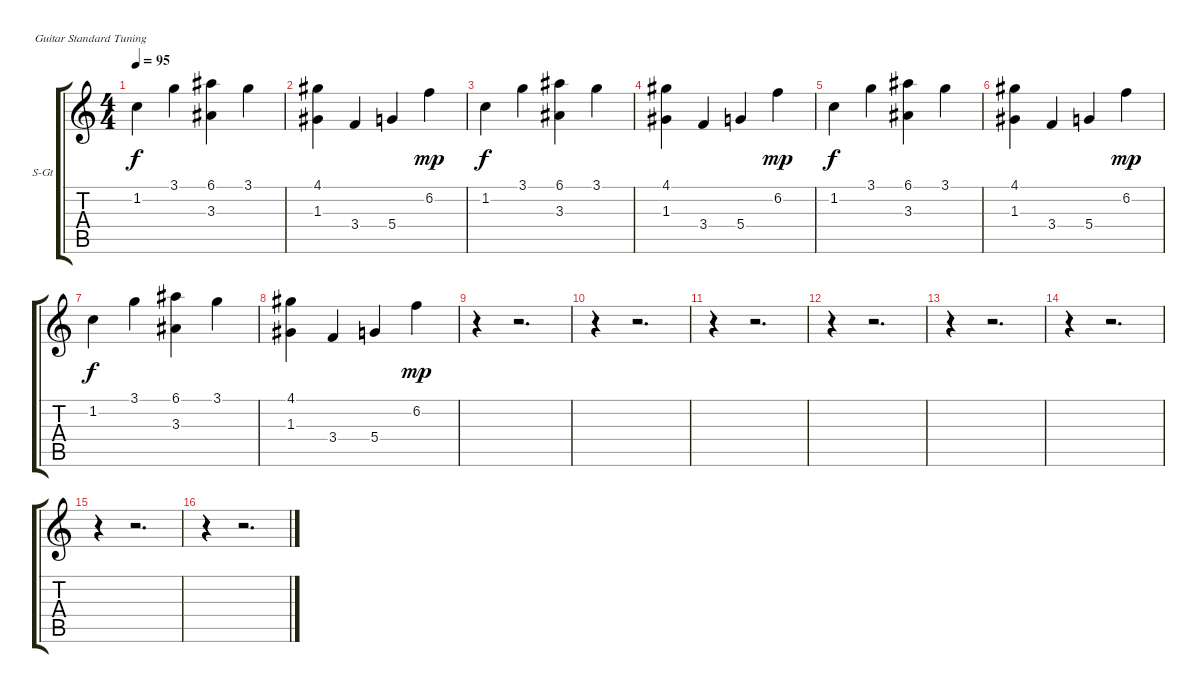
\bracketExtendMode groupsimilarinstruments
\firstSystemTrackNameOrientation horizontal
\otherSystemsTrackNameOrientation horizontal
\track ("Äîðîæêà 2" "S-Gt") {instrument brightacousticpiano}
\staff {score tabs}
\tuning (E4 B3 G3 D3 A2 E2)
\displaytranspose 12
\ts (4 4)
\tempo 95
\clef g2
\ks c
1.2.4{dy f} 3.1.4 (6.1 3.3).4 3.1.4 |
(4.1 1.3).4 3.4.4 5.4.4 6.2.4{dy mp} |
1.2.4{dy f} 3.1.4 (6.1 3.3).4 3.1.4 |
(4.1 1.3).4 3.4.4 5.4.4 6.2.4{dy mp} |
1.2.4{dy f} 3.1.4 (6.1 3.3).4 3.1.4 |
(4.1 1.3).4 3.4.4 5.4.4 6.2.4{dy mp} |
1.2.4{dy f} 3.1.4 (6.1 3.3).4 3.1.4 |
(4.1 1.3).4 3.4.4 5.4.4 6.2.4{dy mp} |
r.4 r.2{d} |
r.4 r.2{d} |
r.4 r.2{d} |
r.4 r.2{d} |
r.4 r.2{d} |
r.4 r.2{d} |
r.4 r.2{d} |
r.4 r.2{d}
